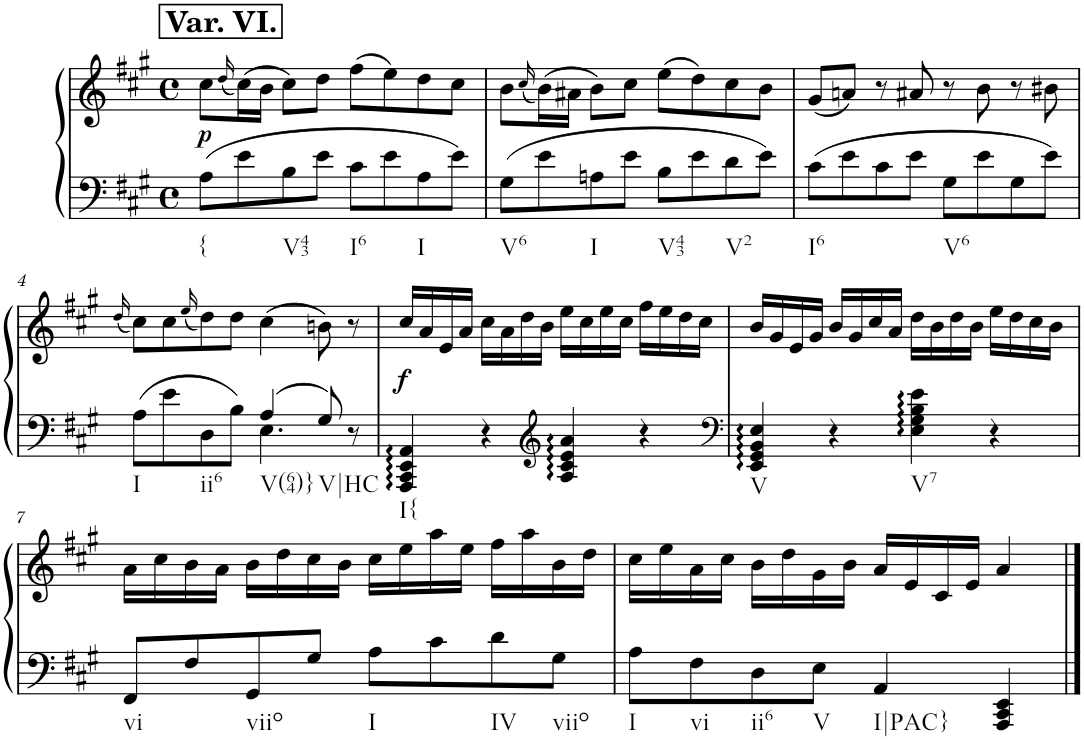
**kern	**kern	**dynam
*part1	*part1	*part1
*staff2	*staff1	*staff1/2
*I"Piano	*	*
*I'Pno.	*	*
*clefF4	*clefG2	*
*k[f#c#g#]	*k[f#c#g#]	*
*M4/4	*M4/4	*
*met(c)	*met(c)	*
!!LO:REH:place=s1:a:B:cj:fs=14:t=Var. VI.
=1	=1	=1
!LO:TX:b:t={	!	!
!	!	!LO:DY:b
8A\L	8cc#\L	p
.	(16qdd/	.
8e\	(16cc#\L)	.
.	16b\JJ	.
!LO:TX:b:t=V43	!	!
8B\	8cc#\L)	.
8e\J	8dd\J	.
!LO:TX:b:t=I6	!	!
8c#\L	(8ff#\L	.
8e\	8ee\)	.
!LO:TX:b:t=I	!	!
8A\	8dd\	.
8e\J	8cc#\J	.
=2	=2	=2
!LO:TX:b:t=V6	!	!
8G#\L	8b\L	.
.	(16qcc#/	.
8e\	(16b\L)	.
.	16a#X\JJ	.
!LO:TX:b:t=I	!	!
8An\	8b\L)	.
8e\J	8cc#\J	.
!LO:TX:b:t=V43	!	!
8B\L	(8ee\L	.
8e\	8dd\)	.
!LO:TX:b:t=V2	!	!
8d\	8cc#\	.
8e\J	8b\J	.
=3	=3	=3
!LO:TX:b:t=I6	!	!
8c#\L	(8g#/L	.
8e\	8an/J)	.
8c#\	8r	.
8e\J	8a#X/	.
!LO:TX:b:t=V6	!	!
8G#\L	8r	.
8e\	8b\	.
8G#\	8r	.
8e\J	8b#X\	.
!!LO:LB:g=z
=4	=4	=4
.	(16qdd/	.
*^	*	*
!LO:TX:b:t=I	!	!	!
8A\L	2ryy	8cc#\L)	.
8e\	.	8cc#\	.
.	.	(16qee/	.
!LO:TX:b:t=ii6	!	!	!
8D\	.	8dd\)	.
8B\J	.	8dd\J	.
!LO:TX:b:t=V(64)}	!	!	!
4A/	4.E\	(4cc#\	.
!LO:TX:b:t=V|HC	!	!	!
8G#/	.	8bn\)	.
8r	8ryy	8r	.
=5	=5	=5	=5
!LO:TX:b:t=I{	!	!	!
!	!	!	!LO:DY:b
*v	*v	*	*
4AAA/:: 4CC#/:: 4EE/:: 4AA/::	16cc#/LL	f
.	16a/	.
.	16e/	.
.	16a/JJ	.
4r	16cc#\LL	.
.	16a\	.
.	16dd\	.
.	16b\JJ	.
*clefG2	*	*
4A/:: 4c#/:: 4e/:: 4a/::	16ee\LL	.
.	16cc#\	.
.	16ee\	.
.	16cc#\JJ	.
4r	16ff#\LL	.
.	16ee\	.
.	16dd\	.
.	16cc#\JJ	.
=6	=6	=6
*clefF4	*	*
!LO:TX:b:t=V	!	!
4EE/:: 4GG#/:: 4BB/:: 4E/::	16b/LL	.
.	16g#/	.
.	16e/	.
.	16g#/JJ	.
4r	16b/LL	.
.	16g#/	.
.	16cc#/	.
.	16a/JJ	.
!LO:TX:b:t=V7	!	!
4E\:: 4G#\:: 4B\:: 4e\::	16dd\LL	.
.	16b\	.
.	16dd\	.
.	16b\JJ	.
4r	16ee\LL	.
.	16dd\	.
.	16cc#\	.
.	16b\JJ	.
!!LO:LB:g=z
=7	=7	=7
!LO:TX:b:t=vi	!	!
8FF#/L	16a\LL	.
.	16cc#\	.
8F#/	16b\	.
.	16a\JJ	.
!LO:TX:b:t=viio	!	!
8GG#/	16b\LL	.
.	16dd\	.
8G#/J	16cc#\	.
.	16b\JJ	.
!LO:TX:b:t=I	!	!
8A\L	16cc#\LL	.
.	16ee\	.
8c#\	16aa\	.
.	16ee\JJ	.
!LO:TX:b:t=IV	!	!
8d\	16ff#\LL	.
.	16aa\	.
!LO:TX:b:t=viio	!	!
8G#\J	16b\	.
.	16dd\JJ	.
=8	=8	=8
!LO:TX:b:t=I	!	!
8A\L	16cc#\LL	.
.	16ee\	.
!LO:TX:b:t=vi	!	!
8F#\	16a\	.
.	16cc#\JJ	.
!LO:TX:b:t=ii6	!	!
8D\	16b\LL	.
.	16dd\	.
!LO:TX:b:t=V	!	!
8E\J	16g#\	.
.	16b\JJ	.
!LO:TX:b:t=I|PAC}	!	!
4AA/	16a/LL	.
.	16e/	.
.	16c#/	.
.	16e/JJ	.
4AAA/ 4CC#/ 4EE/	4a/	.
==	==	==
*-	*-	*-
